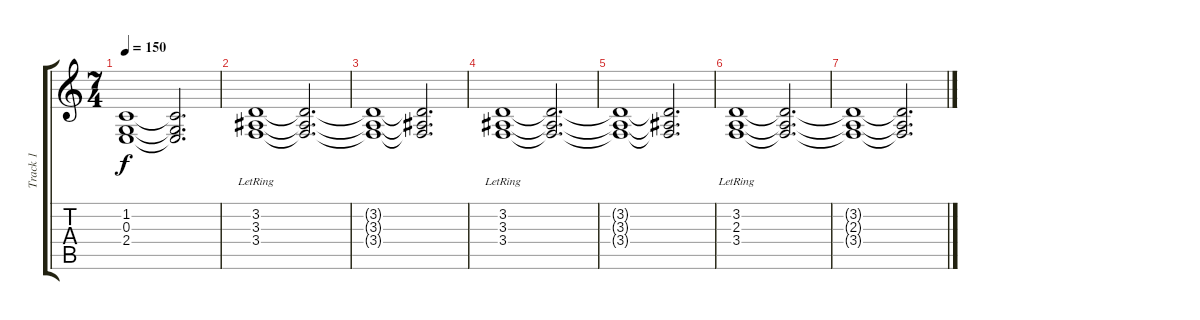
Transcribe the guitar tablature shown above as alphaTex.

\track ("Track 1" "Track 1") {instrument brightacousticpiano}
\staff {score tabs}
\tuning (E4 B3 G3 D3 A2 E2) {hide}
\ts (7 4)
\tempo 150
\clef g2
\ks c
(1.2{t} 0.3{t} 2.4{t}).1{dy f} (1.2{t} 0.3{t} 2.4{t}).2{d} |
(3.2{lr} 3.3{lr} 3.4{lr}).1 (3.2{t} 3.3{t} 3.4{t}).2{d} |
(3.2{t} 3.3{t} 3.4{t}).1 (3.2{t} 3.3{t} 3.4{t}).2{d} |
(3.2{lr} 3.3{lr} 3.4{lr}).1 (3.2{t} 3.3{t} 3.4{t}).2{d} |
(3.2{t} 3.3{t} 3.4{t}).1 (3.2{t} 3.3{t} 3.4{t}).2{d} |
(3.2{lr} 2.3{lr} 3.4{lr}).1 (3.2{t} 2.3{t} 3.4{t}).2{d} |
(3.2{t} 2.3{t} 3.4{t}).1 (3.2{t} 2.3{t} 3.4{t}).2{d}
